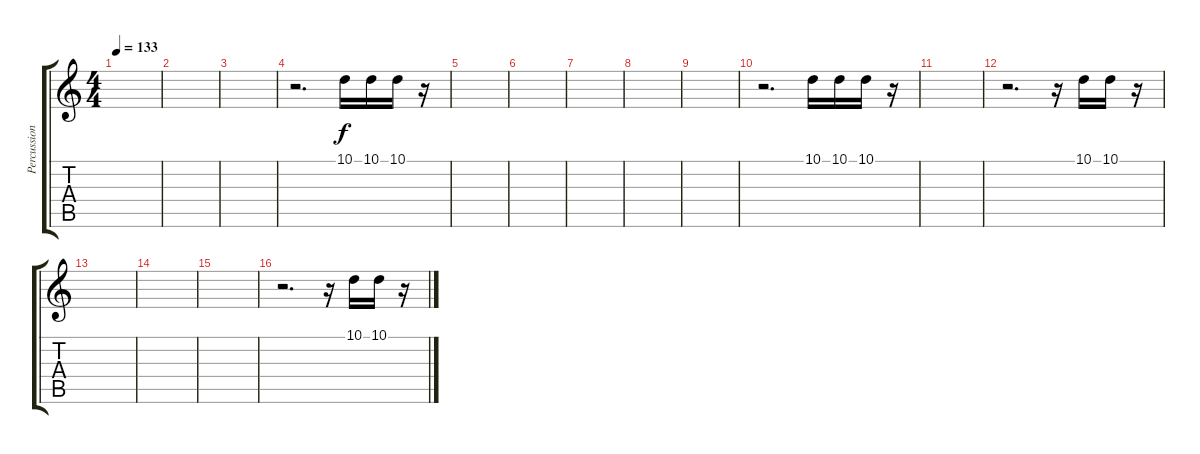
\track ("Percussion #3" "Percussion") {instrument melodictom}
\staff {score tabs}
\tuning (E4 B3 G3 D3 A2 E2) {hide}
\ts (4 4)
\tempo 133
\clef g2
\ks c
|
|
|
r.2{d} 10.1.16 10.1.16 10.1.16 r.16 |
|
|
|
|
|
r.2{d} 10.1.16 10.1.16 10.1.16 r.16 |
|
r.2{d} r.16 10.1.16 10.1.16 r.16 |
|
|
|
r.2{d} r.16 10.1.16 10.1.16 r.16
